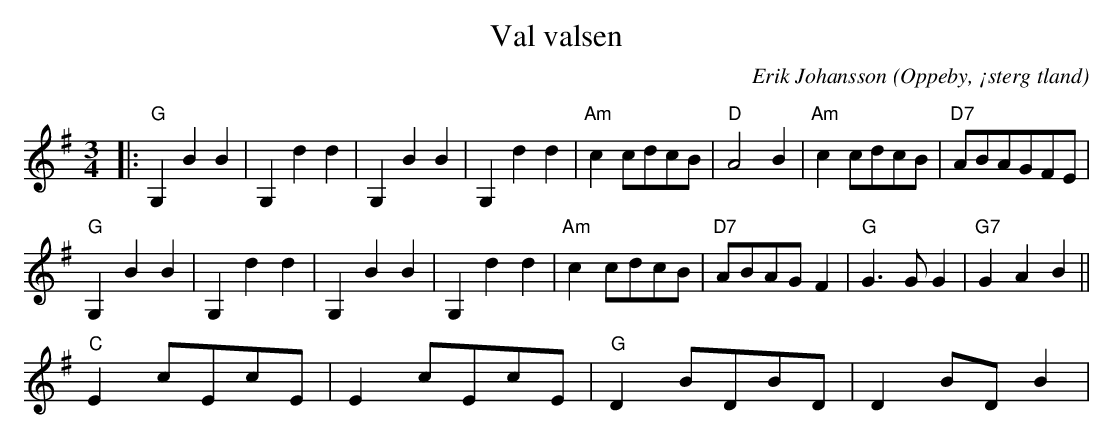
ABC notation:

X:1
T:Val valsen
C:Erik Johansson
O:Oppeby, ¡sterg tland
Q:140
M:3/4
L:1/8
K:G
|:"G"G,2B2B2|G,2d2d2 |G,2B2B2|G,2d2d2 |"Am" c2 cdcB| "D" A4 B2 | "Am" c2 cdcB |"D7" ABAGFE |
"G"G,2B2B2|G,2d2d2 |G,2B2B2|G,2d2d2 |"Am" c2 cdcB| "D7" ABAGF2 | "G" G3 G G2 |"G7" G2A2B2 ||
"C" E2 cEcE |E2 cEcE| "G" D2 BDBD | D2 BD B2 |
